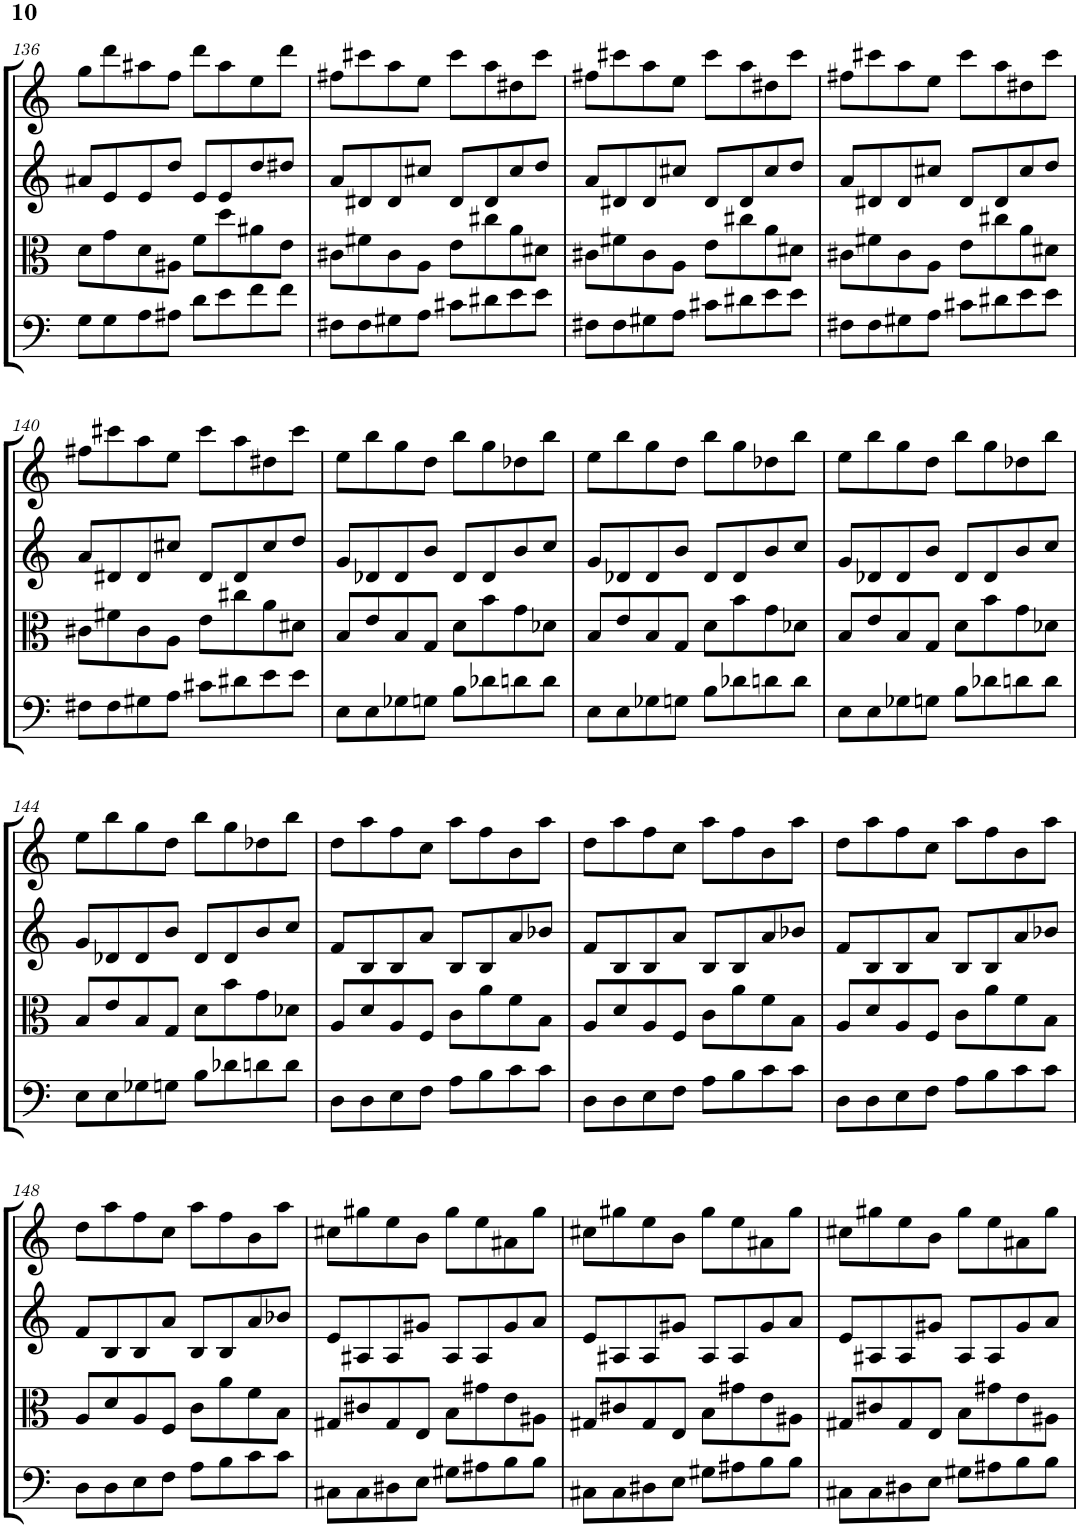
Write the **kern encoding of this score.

**kern	**kern	**kern	**kern
*part4	*part3	*part2	*part1
*staff4	*staff3	*staff2	*staff1
*I"Violoncello	*I"Viola	*I"Violin II	*I"Violin I
*I'Vc	*I'Vla	*I'Vln	*I'Vln
!!LO:PB:g=z
*clefF4	*clefC3	*clefG2	*clefG2
*k[]	*k[]	*k[]	*k[]
*M4/4	*M4/4	*M4/4	*M4/4
=136	=136	=136	=136
8G\L	8d\L	8a#X/L	8gg\L
8G\	8g\	8e/	8ddd\
8A\	8d\	8e/	8aa#X\
8A#X\J	8A#X\J	8dd/J	8ff\J
8d\L	8f\L	8e/L	8ddd\L
8e\	8dd\	8e/	8aa#\
8f\	8a#X\	8dd/	8ee\
8f\J	8e\J	8dd#X/J	8ddd\J
=137	=137	=137	=137
8F#X\L	8c#X\L	8a/L	8ff#X\L
8F#\	8f#X\	8d#X/	8ccc#X\
8G#X\	8c#\	8d#/	8aa\
8A\J	8A\J	8cc#X/J	8ee\J
8c#X\L	8e\L	8d#/L	8ccc#\L
8d#X\	8cc#X\	8d#/	8aa\
8e\	8a\	8cc#/	8dd#X\
8e\J	8d#X\J	8dd/J	8ccc#\J
=138	=138	=138	=138
8F#X\L	8c#X\L	8a/L	8ff#X\L
8F#\	8f#X\	8d#X/	8ccc#X\
8G#X\	8c#\	8d#/	8aa\
8A\J	8A\J	8cc#X/J	8ee\J
8c#X\L	8e\L	8d#/L	8ccc#\L
8d#X\	8cc#X\	8d#/	8aa\
8e\	8a\	8cc#/	8dd#X\
8e\J	8d#X\J	8dd/J	8ccc#\J
=139	=139	=139	=139
8F#X\L	8c#X\L	8a/L	8ff#X\L
8F#\	8f#X\	8d#X/	8ccc#X\
8G#X\	8c#\	8d#/	8aa\
8A\J	8A\J	8cc#X/J	8ee\J
8c#X\L	8e\L	8d#/L	8ccc#\L
8d#X\	8cc#X\	8d#/	8aa\
8e\	8a\	8cc#/	8dd#X\
8e\J	8d#X\J	8dd/J	8ccc#\J
!!LO:LB:g=z
=140	=140	=140	=140
8F#X\L	8c#X\L	8a/L	8ff#X\L
8F#\	8f#X\	8d#X/	8ccc#X\
8G#X\	8c#\	8d#/	8aa\
8A\J	8A\J	8cc#X/J	8ee\J
8c#X\L	8e\L	8d#/L	8ccc#\L
8d#X\	8cc#X\	8d#/	8aa\
8e\	8a\	8cc#/	8dd#X\
8e\J	8d#X\J	8dd/J	8ccc#\J
=141	=141	=141	=141
8E\L	8B/L	8g/L	8ee\L
8E\	8e/	8d-X/	8bb\
8G-X\	8B/	8d-/	8gg\
8Gn\J	8G/J	8b/J	8dd\J
8B\L	8d\L	8d-/L	8bb\L
8d-X\	8b\	8d-/	8gg\
8dn\	8g\	8b/	8dd-X\
8d\J	8d-X\J	8cc/J	8bb\J
=142	=142	=142	=142
8E\L	8B/L	8g/L	8ee\L
8E\	8e/	8d-X/	8bb\
8G-X\	8B/	8d-/	8gg\
8Gn\J	8G/J	8b/J	8dd\J
8B\L	8d\L	8d-/L	8bb\L
8d-X\	8b\	8d-/	8gg\
8dn\	8g\	8b/	8dd-X\
8d\J	8d-X\J	8cc/J	8bb\J
=143	=143	=143	=143
8E\L	8B/L	8g/L	8ee\L
8E\	8e/	8d-X/	8bb\
8G-X\	8B/	8d-/	8gg\
8Gn\J	8G/J	8b/J	8dd\J
8B\L	8d\L	8d-/L	8bb\L
8d-X\	8b\	8d-/	8gg\
8dn\	8g\	8b/	8dd-X\
8d\J	8d-X\J	8cc/J	8bb\J
!!LO:LB:g=z
=144	=144	=144	=144
8E\L	8B/L	8g/L	8ee\L
8E\	8e/	8d-X/	8bb\
8G-X\	8B/	8d-/	8gg\
8Gn\J	8G/J	8b/J	8dd\J
8B\L	8d\L	8d-/L	8bb\L
8d-X\	8b\	8d-/	8gg\
8dn\	8g\	8b/	8dd-X\
8d\J	8d-X\J	8cc/J	8bb\J
=145	=145	=145	=145
8D\L	8A/L	8f/L	8dd\L
8D\	8d/	8B/	8aa\
8E\	8A/	8B/	8ff\
8F\J	8F/J	8a/J	8cc\J
8A\L	8c\L	8B/L	8aa\L
8B\	8a\	8B/	8ff\
8c\	8f\	8a/	8b\
8c\J	8B\J	8b-X/J	8aa\J
=146	=146	=146	=146
8D\L	8A/L	8f/L	8dd\L
8D\	8d/	8B/	8aa\
8E\	8A/	8B/	8ff\
8F\J	8F/J	8a/J	8cc\J
8A\L	8c\L	8B/L	8aa\L
8B\	8a\	8B/	8ff\
8c\	8f\	8a/	8b\
8c\J	8B\J	8b-X/J	8aa\J
=147	=147	=147	=147
8D\L	8A/L	8f/L	8dd\L
8D\	8d/	8B/	8aa\
8E\	8A/	8B/	8ff\
8F\J	8F/J	8a/J	8cc\J
8A\L	8c\L	8B/L	8aa\L
8B\	8a\	8B/	8ff\
8c\	8f\	8a/	8b\
8c\J	8B\J	8b-X/J	8aa\J
!!LO:LB:g=z
=148	=148	=148	=148
8D\L	8A/L	8f/L	8dd\L
8D\	8d/	8B/	8aa\
8E\	8A/	8B/	8ff\
8F\J	8F/J	8a/J	8cc\J
8A\L	8c\L	8B/L	8aa\L
8B\	8a\	8B/	8ff\
8c\	8f\	8a/	8b\
8c\J	8B\J	8b-X/J	8aa\J
=149	=149	=149	=149
8C#X\L	8G#X/L	8e/L	8cc#X\L
8C#\	8c#X/	8A#X/	8gg#X\
8D#X\	8G#/	8A#/	8ee\
8E\J	8E/J	8g#X/J	8b\J
8G#X\L	8B\L	8A#/L	8gg#\L
8A#X\	8g#X\	8A#/	8ee\
8B\	8e\	8g#/	8a#X\
8B\J	8A#X\J	8a/J	8gg#\J
=150	=150	=150	=150
8C#X\L	8G#X/L	8e/L	8cc#X\L
8C#\	8c#X/	8A#X/	8gg#X\
8D#X\	8G#/	8A#/	8ee\
8E\J	8E/J	8g#X/J	8b\J
8G#X\L	8B\L	8A#/L	8gg#\L
8A#X\	8g#X\	8A#/	8ee\
8B\	8e\	8g#/	8a#X\
8B\J	8A#X\J	8a/J	8gg#\J
=151	=151	=151	=151
8C#X\L	8G#X/L	8e/L	8cc#X\L
8C#\	8c#X/	8A#X/	8gg#X\
8D#X\	8G#/	8A#/	8ee\
8E\J	8E/J	8g#X/J	8b\J
8G#X\L	8B\L	8A#/L	8gg#\L
8A#X\	8g#X\	8A#/	8ee\
8B\	8e\	8g#/	8a#X\
8B\J	8A#X\J	8a/J	8gg#\J
=	=	=	=
*-	*-	*-	*-
